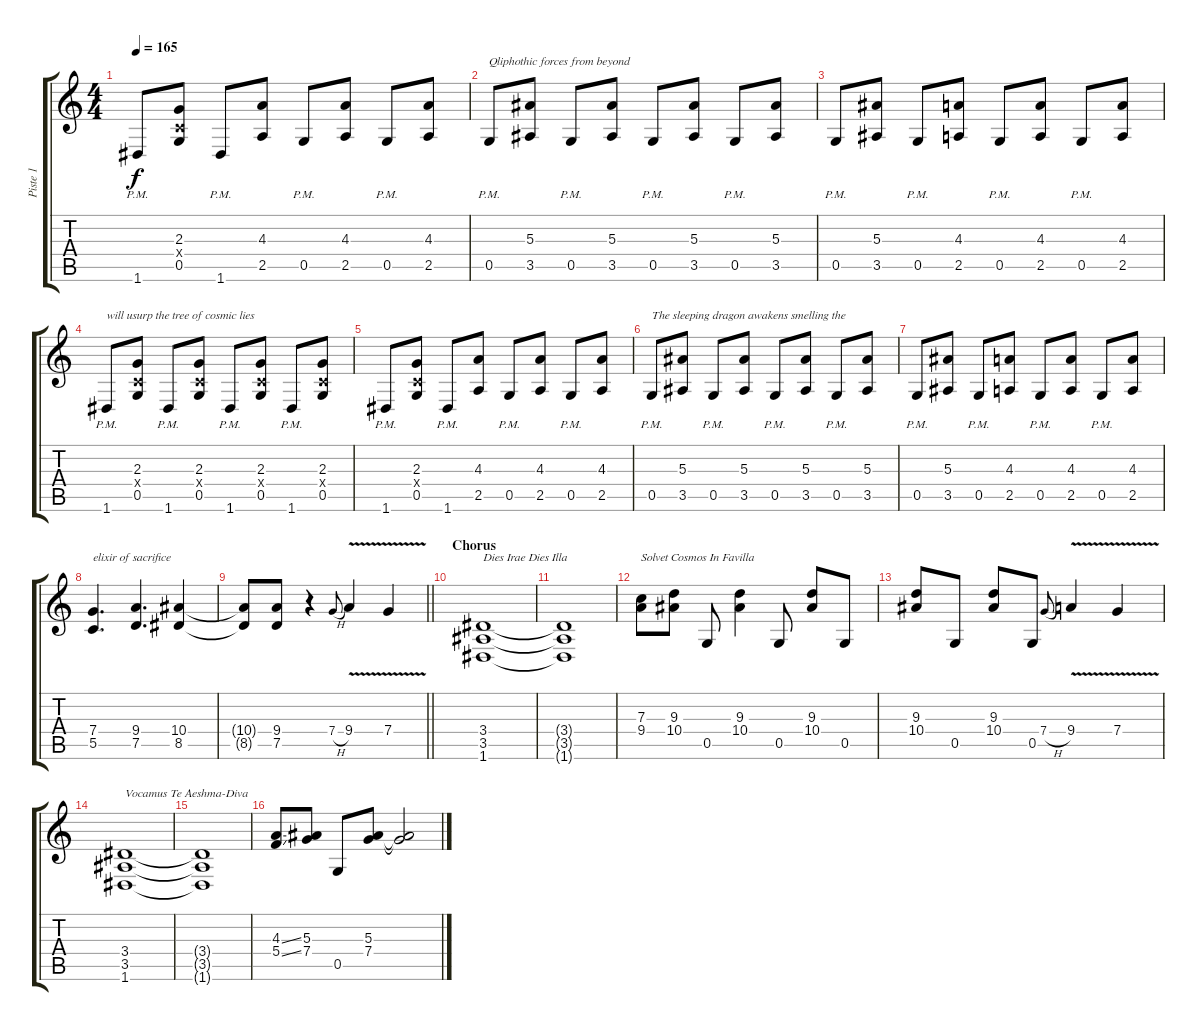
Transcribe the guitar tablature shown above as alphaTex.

\track ("Piste 1" "Piste 1") {instrument distortionguitar}
\staff {score tabs}
\tuning (D4 A3 F3 C3 G2 D2) {hide}
\ts (4 4)
\tempo 165
\clef g2
\ks c
1.6{pm}.8{dy f} (2.3 0.4{x} 0.5).8 1.6{pm}.8 (4.3 2.5).8 0.5{pm}.8 (4.3 2.5).8 0.5{pm}.8 (4.3 2.5).8 |
0.5{pm}.8{txt "Qliphothic forces from beyond"} (5.3 3.5).8 0.5{pm}.8 (5.3 3.5).8 0.5{pm}.8 (5.3 3.5).8 0.5{pm}.8 (5.3 3.5).8 |
0.5{pm}.8 (5.3 3.5).8 0.5{pm}.8 (4.3 2.5).8 0.5{pm}.8 (4.3 2.5).8 0.5{pm}.8 (4.3 2.5).8 |
1.6{pm}.8{txt "will usurp the tree of cosmic lies"} (2.3 0.4{x} 0.5).8 1.6{pm}.8 (2.3 0.4{x} 0.5).8 1.6{pm}.8 (2.3 0.4{x} 0.5).8 1.6{pm}.8 (2.3 0.4{x} 0.5).8 |
1.6{pm}.8 (2.3 0.4{x} 0.5).8 1.6{pm}.8 (4.3 2.5).8 0.5{pm}.8 (4.3 2.5).8 0.5{pm}.8 (4.3 2.5).8 |
0.5{pm}.8{txt "The sleeping dragon awakens smelling the"} (5.3 3.5).8 0.5{pm}.8 (5.3 3.5).8 0.5{pm}.8 (5.3 3.5).8 0.5{pm}.8 (5.3 3.5).8 |
0.5{pm}.8 (5.3 3.5).8 0.5{pm}.8 (4.3 2.5).8 0.5{pm}.8 (4.3 2.5).8 0.5{pm}.8 (4.3 2.5).8 |
(7.4 5.5).4{d txt "elixir of sacrifice"} (9.4 7.5).4{d} (10.4 8.5).4 |
\barLineRight lightlight
(10.4{t} 8.5{t}).8 (9.4 7.5).8 r.4 7.4{h}.8{gr onbeat} 9.4{v}.4 7.4{v}.4 |
\section ("" "Chorus")
(3.4 3.5 1.6).1{txt "Dies Irae Dies Illa"} |
(3.4{t} 3.5{t} 1.6{t}).1 |
(7.3 9.4).8{txt "Solvet Cosmos In Favilla"} (9.3 10.4).8 0.5.8 (9.3 10.4).4 0.5.8 (9.3 10.4).8 0.5.8 |
(9.3 10.4).8 0.5.8 (9.3 10.4).8 0.5.8 7.4{h}.8{gr onbeat} 9.4{v}.4 7.4{v}.4 |
(3.4 3.5 1.6).1{txt "Vocamus Te Aeshma-Diva"} |
(3.4{t} 3.5{t} 1.6{t}).1 |
(4.3{ss} 5.4{ss}).8 (5.3 7.4).8 0.5.8 (5.3 7.4).8 (5.3{t} 7.4{t}).2
